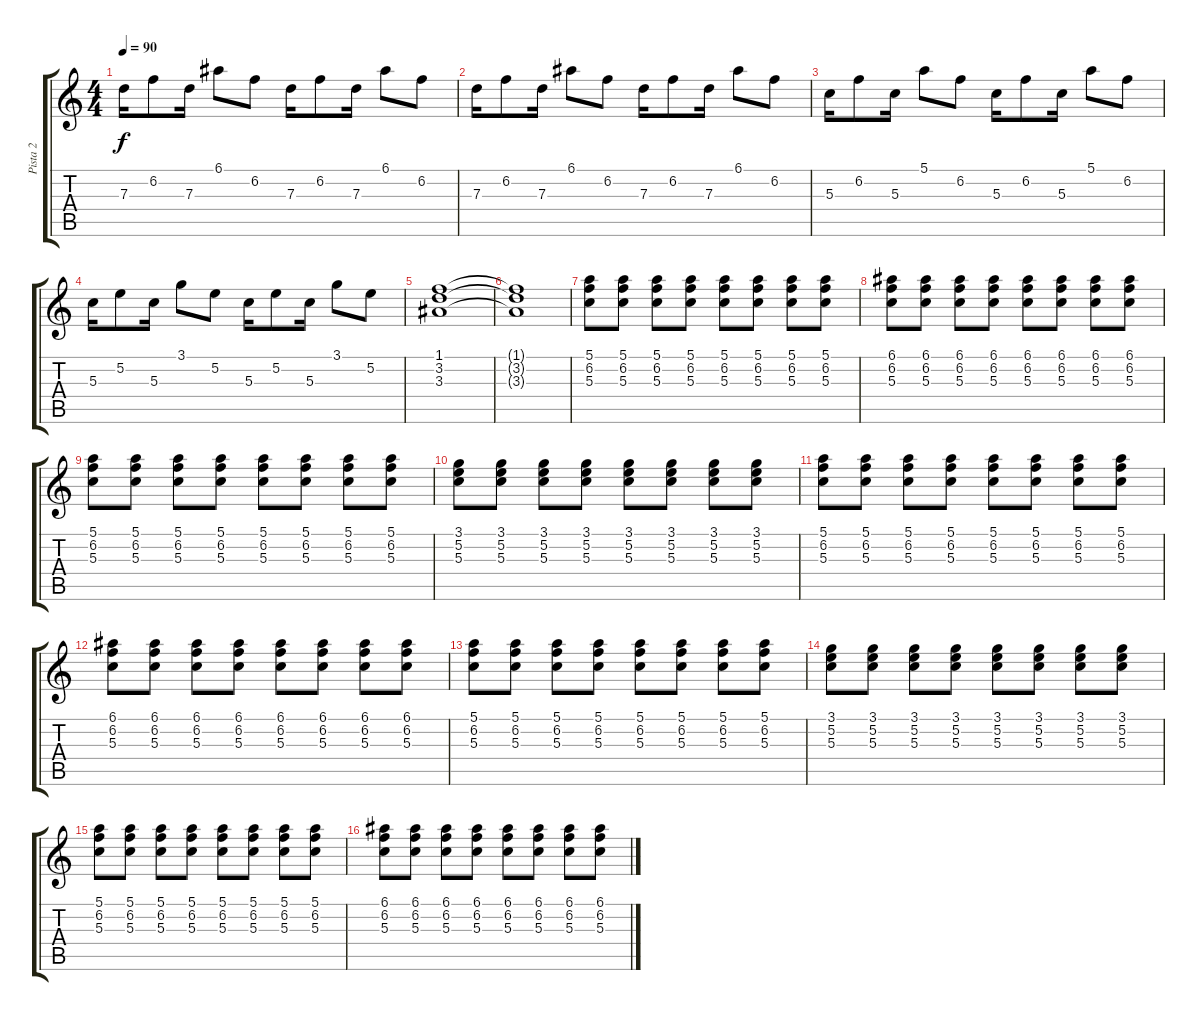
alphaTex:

\track ("Pista 2" "Pista 2") {instrument overdrivenguitar}
\staff {score tabs}
\tuning (E4 B3 G3 D3 A2 D2) {hide}
\ts (4 4)
\tempo 90
\clef g2
\ks c
7.3.16{dy f} 6.2.8 7.3.16 6.1.8 6.2.8 7.3.16 6.2.8 7.3.16 6.1.8 6.2.8 |
7.3.16 6.2.8 7.3.16 6.1.8 6.2.8 7.3.16 6.2.8 7.3.16 6.1.8 6.2.8 |
5.3.16 6.2.8 5.3.16 5.1.8 6.2.8 5.3.16 6.2.8 5.3.16 5.1.8 6.2.8 |
5.3.16 5.2.8 5.3.16 3.1.8 5.2.8 5.3.16 5.2.8 5.3.16 3.1.8 5.2.8 |
(1.1 3.2 3.3).1 |
(1.1{t} 3.2{t} 3.3{t}).1 |
(5.1 6.2 5.3).8 (5.1 6.2 5.3).8 (5.1 6.2 5.3).8 (5.1 6.2 5.3).8 (5.1 6.2 5.3).8 (5.1 6.2 5.3).8 (5.1 6.2 5.3).8 (5.1 6.2 5.3).8 |
(6.1 6.2 5.3).8 (6.1 6.2 5.3).8 (6.1 6.2 5.3).8 (6.1 6.2 5.3).8 (6.1 6.2 5.3).8 (6.1 6.2 5.3).8 (6.1 6.2 5.3).8 (6.1 6.2 5.3).8 |
(5.1 6.2 5.3).8 (5.1 6.2 5.3).8 (5.1 6.2 5.3).8 (5.1 6.2 5.3).8 (5.1 6.2 5.3).8 (5.1 6.2 5.3).8 (5.1 6.2 5.3).8 (5.1 6.2 5.3).8 |
(3.1 5.2 5.3).8 (3.1 5.2 5.3).8 (3.1 5.2 5.3).8 (3.1 5.2 5.3).8 (3.1 5.2 5.3).8 (3.1 5.2 5.3).8 (3.1 5.2 5.3).8 (3.1 5.2 5.3).8 |
(5.1 6.2 5.3).8 (5.1 6.2 5.3).8 (5.1 6.2 5.3).8 (5.1 6.2 5.3).8 (5.1 6.2 5.3).8 (5.1 6.2 5.3).8 (5.1 6.2 5.3).8 (5.1 6.2 5.3).8 |
(6.1 6.2 5.3).8 (6.1 6.2 5.3).8 (6.1 6.2 5.3).8 (6.1 6.2 5.3).8 (6.1 6.2 5.3).8 (6.1 6.2 5.3).8 (6.1 6.2 5.3).8 (6.1 6.2 5.3).8 |
(5.1 6.2 5.3).8 (5.1 6.2 5.3).8 (5.1 6.2 5.3).8 (5.1 6.2 5.3).8 (5.1 6.2 5.3).8 (5.1 6.2 5.3).8 (5.1 6.2 5.3).8 (5.1 6.2 5.3).8 |
(3.1 5.2 5.3).8 (3.1 5.2 5.3).8 (3.1 5.2 5.3).8 (3.1 5.2 5.3).8 (3.1 5.2 5.3).8 (3.1 5.2 5.3).8 (3.1 5.2 5.3).8 (3.1 5.2 5.3).8 |
(5.1 6.2 5.3).8 (5.1 6.2 5.3).8 (5.1 6.2 5.3).8 (5.1 6.2 5.3).8 (5.1 6.2 5.3).8 (5.1 6.2 5.3).8 (5.1 6.2 5.3).8 (5.1 6.2 5.3).8 |
(6.1 6.2 5.3).8 (6.1 6.2 5.3).8 (6.1 6.2 5.3).8 (6.1 6.2 5.3).8 (6.1 6.2 5.3).8 (6.1 6.2 5.3).8 (6.1 6.2 5.3).8 (6.1 6.2 5.3).8
